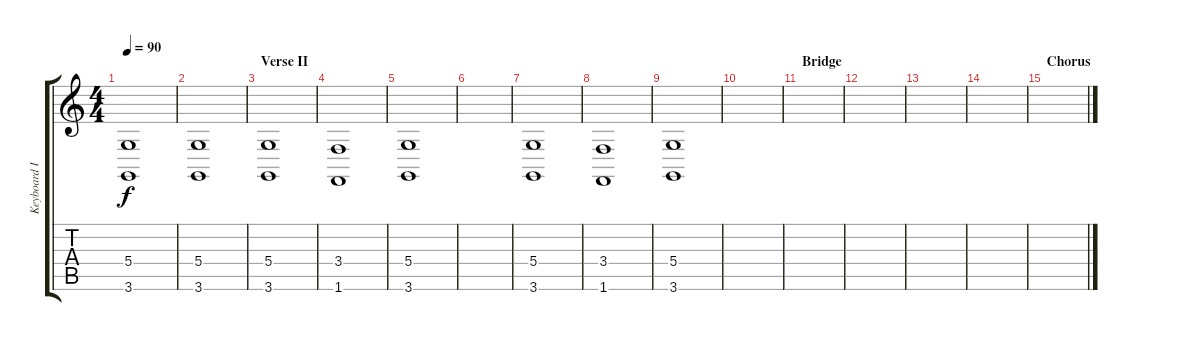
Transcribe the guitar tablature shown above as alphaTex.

\track ("Keyboard III (Strings)" "Keyboard I") {instrument stringensemble1}
\staff {score tabs}
\tuning (E4 B3 G3 D3 A2 E2) {hide}
\ts (4 4)
\tempo 90
\clef g2
\ks c
(5.4 3.6).1{dy f} |
(5.4 3.6).1{volume 6} |
\section ("" "Verse II")
(5.4 3.6).1{volume 12} |
(3.4 1.6).1 |
(5.4 3.6).1 |
|
(5.4 3.6).1 |
(3.4 1.6).1 |
(5.4 3.6).1 |
|
\section ("" "Bridge")
|
|
|
|
\section ("" "Chorus")
